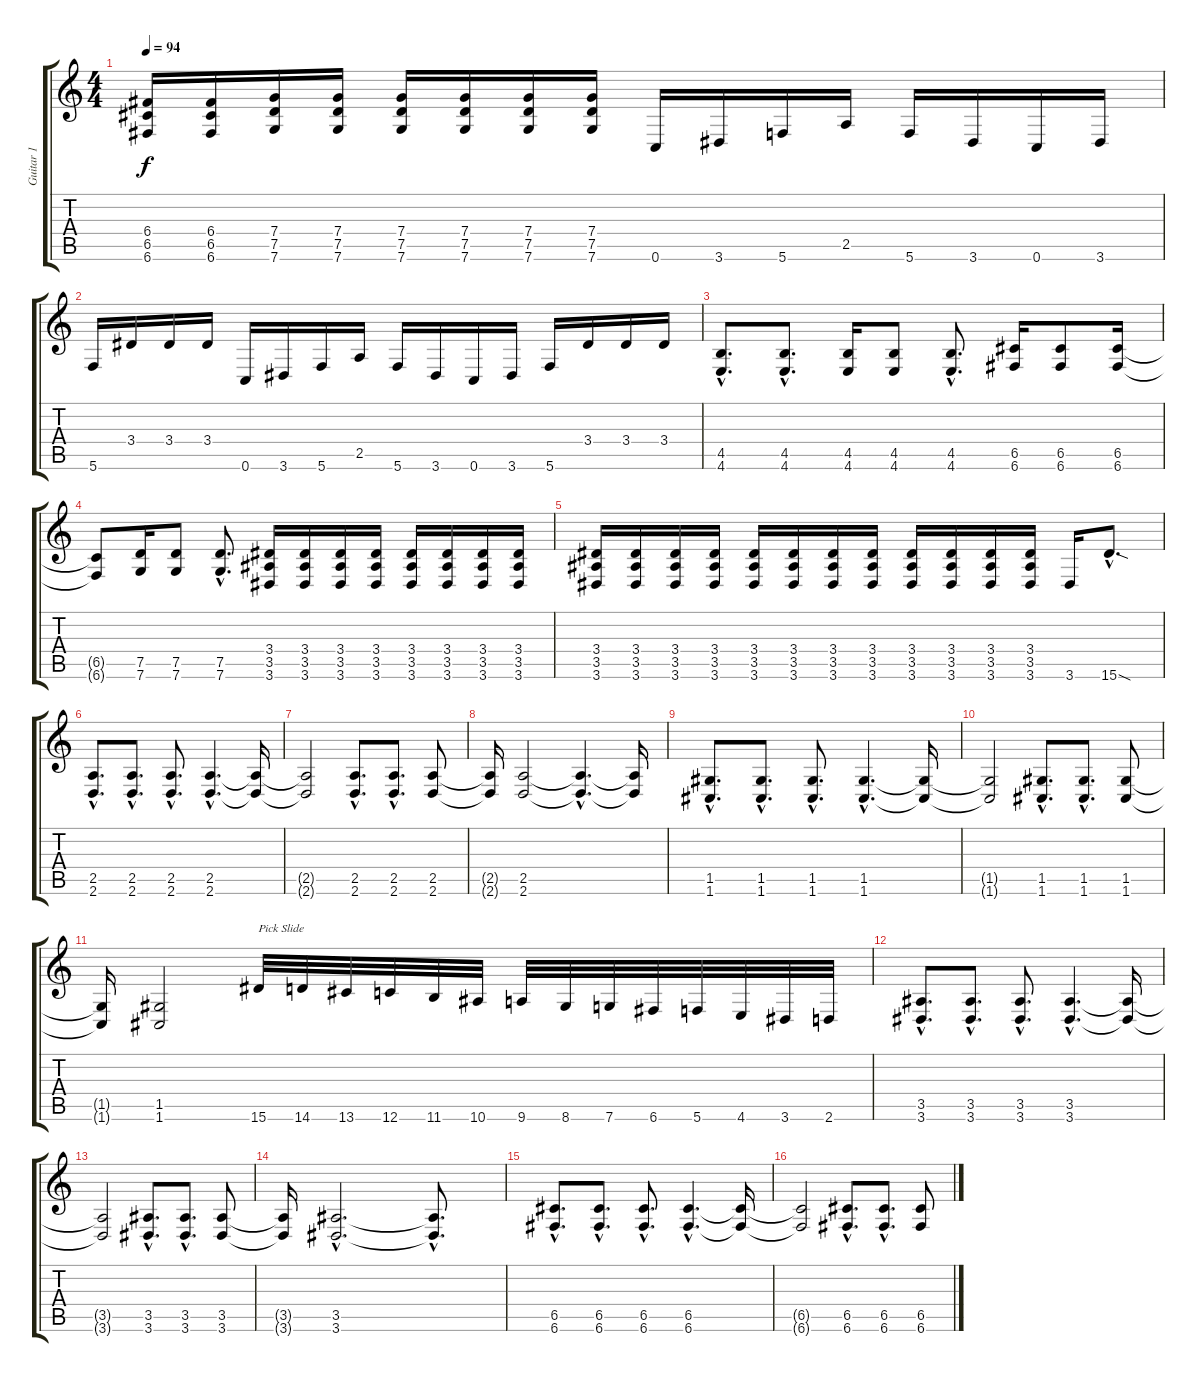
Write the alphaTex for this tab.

\track ("Guitar 1" "Guitar 1") {instrument distortionguitar}
\staff {score tabs}
\tuning (D4 A3 F3 C3 G2 C2) {hide}
\ts (4 4)
\tempo 94
\clef g2
\ks c
(6.4 6.5 6.6).16{dy f} (6.4 6.5 6.6).16 (7.4 7.5 7.6).16 (7.4 7.5 7.6).16 (7.4 7.5 7.6).16 (7.4 7.5 7.6).16 (7.4 7.5 7.6).16 (7.4 7.5 7.6).16 0.6.16 3.6.16 5.6.16 2.5.16 5.6.16 3.6.16 0.6.16 3.6.16 |
5.6.16 3.4.16 3.4.16 3.4.16 0.6.16 3.6.16 5.6.16 2.5.16 5.6.16 3.6.16 0.6.16 3.6.16 5.6.16 3.4.16 3.4.16 3.4.16 |
(4.5{hac} 4.6{hac}).8{d} (4.5{hac} 4.6{hac}).8{d} (4.5 4.6).16 (4.5 4.6).8 (4.5{hac} 4.6{hac}).8{d} (6.5 6.6).16 (6.5 6.6).8 (6.5 6.6).16 |
(6.5{t} 6.6{t}).8 (7.5 7.6).16 (7.5 7.6).8 (7.5{hac} 7.6{hac}).8{d} (3.4 3.5 3.6).16 (3.4 3.5 3.6).16 (3.4 3.5 3.6).16 (3.4 3.5 3.6).16 (3.4 3.5 3.6).16 (3.4 3.5 3.6).16 (3.4 3.5 3.6).16 (3.4 3.5 3.6).16 |
(3.4 3.5 3.6).16 (3.4 3.5 3.6).16 (3.4 3.5 3.6).16 (3.4 3.5 3.6).16 (3.4 3.5 3.6).16 (3.4 3.5 3.6).16 (3.4 3.5 3.6).16 (3.4 3.5 3.6).16 (3.4 3.5 3.6).16 (3.4 3.5 3.6).16 (3.4 3.5 3.6).16 (3.4 3.5 3.6).16 3.6.16 15.6{sod hac}.8{d} |
(2.5{hac} 2.6{hac}).8{d} (2.5{hac} 2.6{hac}).8{d} (2.5{hac} 2.6{hac}).8{d} (2.5{hac} 2.6{hac}).4{d} (2.5{t} 2.6{t}).16 |
(2.5{t} 2.6{t}).2 (2.5{hac} 2.6{hac}).8{d} (2.5{hac} 2.6{hac}).8{d} (2.5 2.6).8 |
(2.5{t} 2.6{t}).16 (2.5 2.6).2 (2.5{hac t} 2.6{hac t}).4{d} (2.5{t} 2.6{t}).16 |
(1.5{hac} 1.6{hac}).8{d} (1.5{hac} 1.6{hac}).8{d} (1.5{hac} 1.6{hac}).8{d} (1.5{hac} 1.6{hac}).4{d} (1.5{t} 1.6{t}).16 |
(1.5{t} 1.6{t}).2 (1.5{hac} 1.6{hac}).8{d} (1.5{hac} 1.6{hac}).8{d} (1.5 1.6).8 |
(1.5{t} 1.6{t}).16 (1.5 1.6).2 15.6.32{txt "Pick Slide" instrument guitarfretnoise} 14.6.32 13.6.32 12.6.32 11.6.32 10.6.32 9.6.32 8.6.32 7.6.32 6.6.32 5.6.32 4.6.32 3.6.32 2.6.32 |
(3.5{hac} 3.6{hac}).8{d instrument distortionguitar} (3.5{hac} 3.6{hac}).8{d} (3.5{hac} 3.6{hac}).8{d} (3.5{hac} 3.6{hac}).4{d} (3.5{t} 3.6{t}).16 |
(3.5{t} 3.6{t}).2 (3.5{hac} 3.6{hac}).8{d} (3.5{hac} 3.6{hac}).8{d} (3.5 3.6).8 |
(3.5{t} 3.6{t}).16 (3.5{hac} 3.6{hac}).2{d} (3.5{hac t} 3.6{hac t}).8{d} |
(6.5{hac} 6.6{hac}).8{d} (6.5{hac} 6.6{hac}).8{d} (6.5{hac} 6.6{hac}).8{d} (6.5{hac} 6.6{hac}).4{d} (6.5{t} 6.6{t}).16 |
(6.5{t} 6.6{t}).2 (6.5{hac} 6.6{hac}).8{d} (6.5{hac} 6.6{hac}).8{d} (6.5 6.6).8
